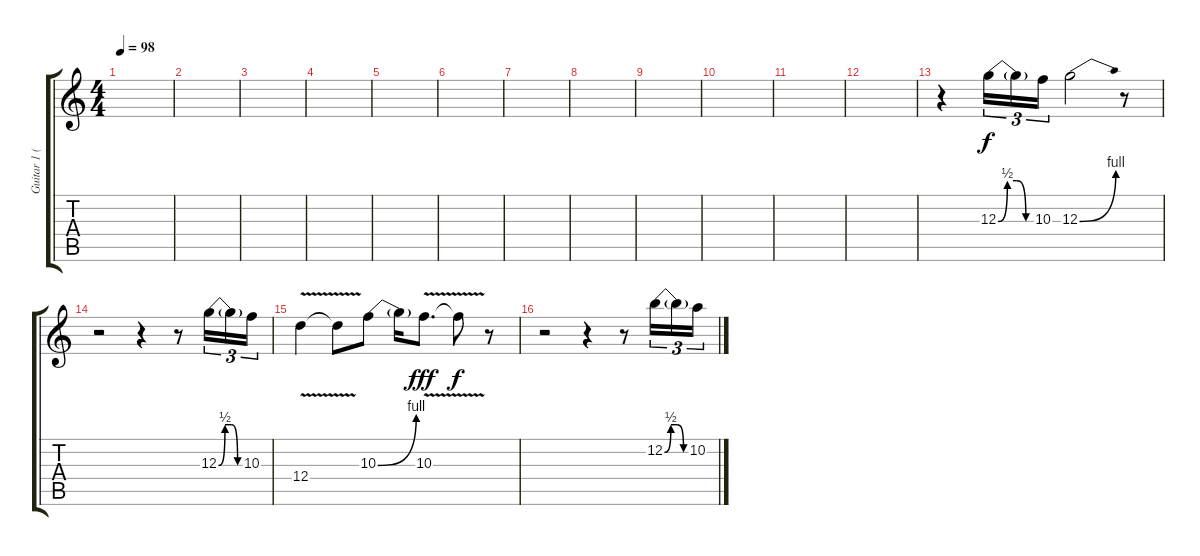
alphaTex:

\track ("Guitar 1 (solo)" "Guitar 1 (") {instrument acousticguitarsteel}
\staff {score tabs}
\tuning (E4 B3 G3 D3 A2 E2) {hide}
\ts (4 4)
\tempo 98
\clef g2
\ks c
|
|
|
|
|
|
|
|
|
|
|
|
r.4 12.3{be (custom 0 0 15 2 30 2 45 0 60 0)}.16{tu (3 2)} 12.3{t}.16{tu (3 2)} 10.3.16{tu (3 2)} 12.3{be (bend 0 0 60 4)}.2 r.8 |
r.2 r.4 r.8 12.3{be (custom 0 0 15 2 30 2 45 0 60 0)}.16{tu (3 2)} 12.3{t}.16{tu (3 2)} 10.3.16{tu (3 2)} |
12.4{v}.4 12.4{t}.8 10.3{be (bend 0 0 60 4)}.8 10.3{t}.16 10.3{v}.8{d dy fff} 10.3{t}.8{dy f} r.8 |
r.2 r.4 r.8 12.2{be (custom 0 0 15 2 30 2 45 0 60 0)}.16{tu (3 2)} 12.2{t}.16{tu (3 2)} 10.2.16{tu (3 2)}
